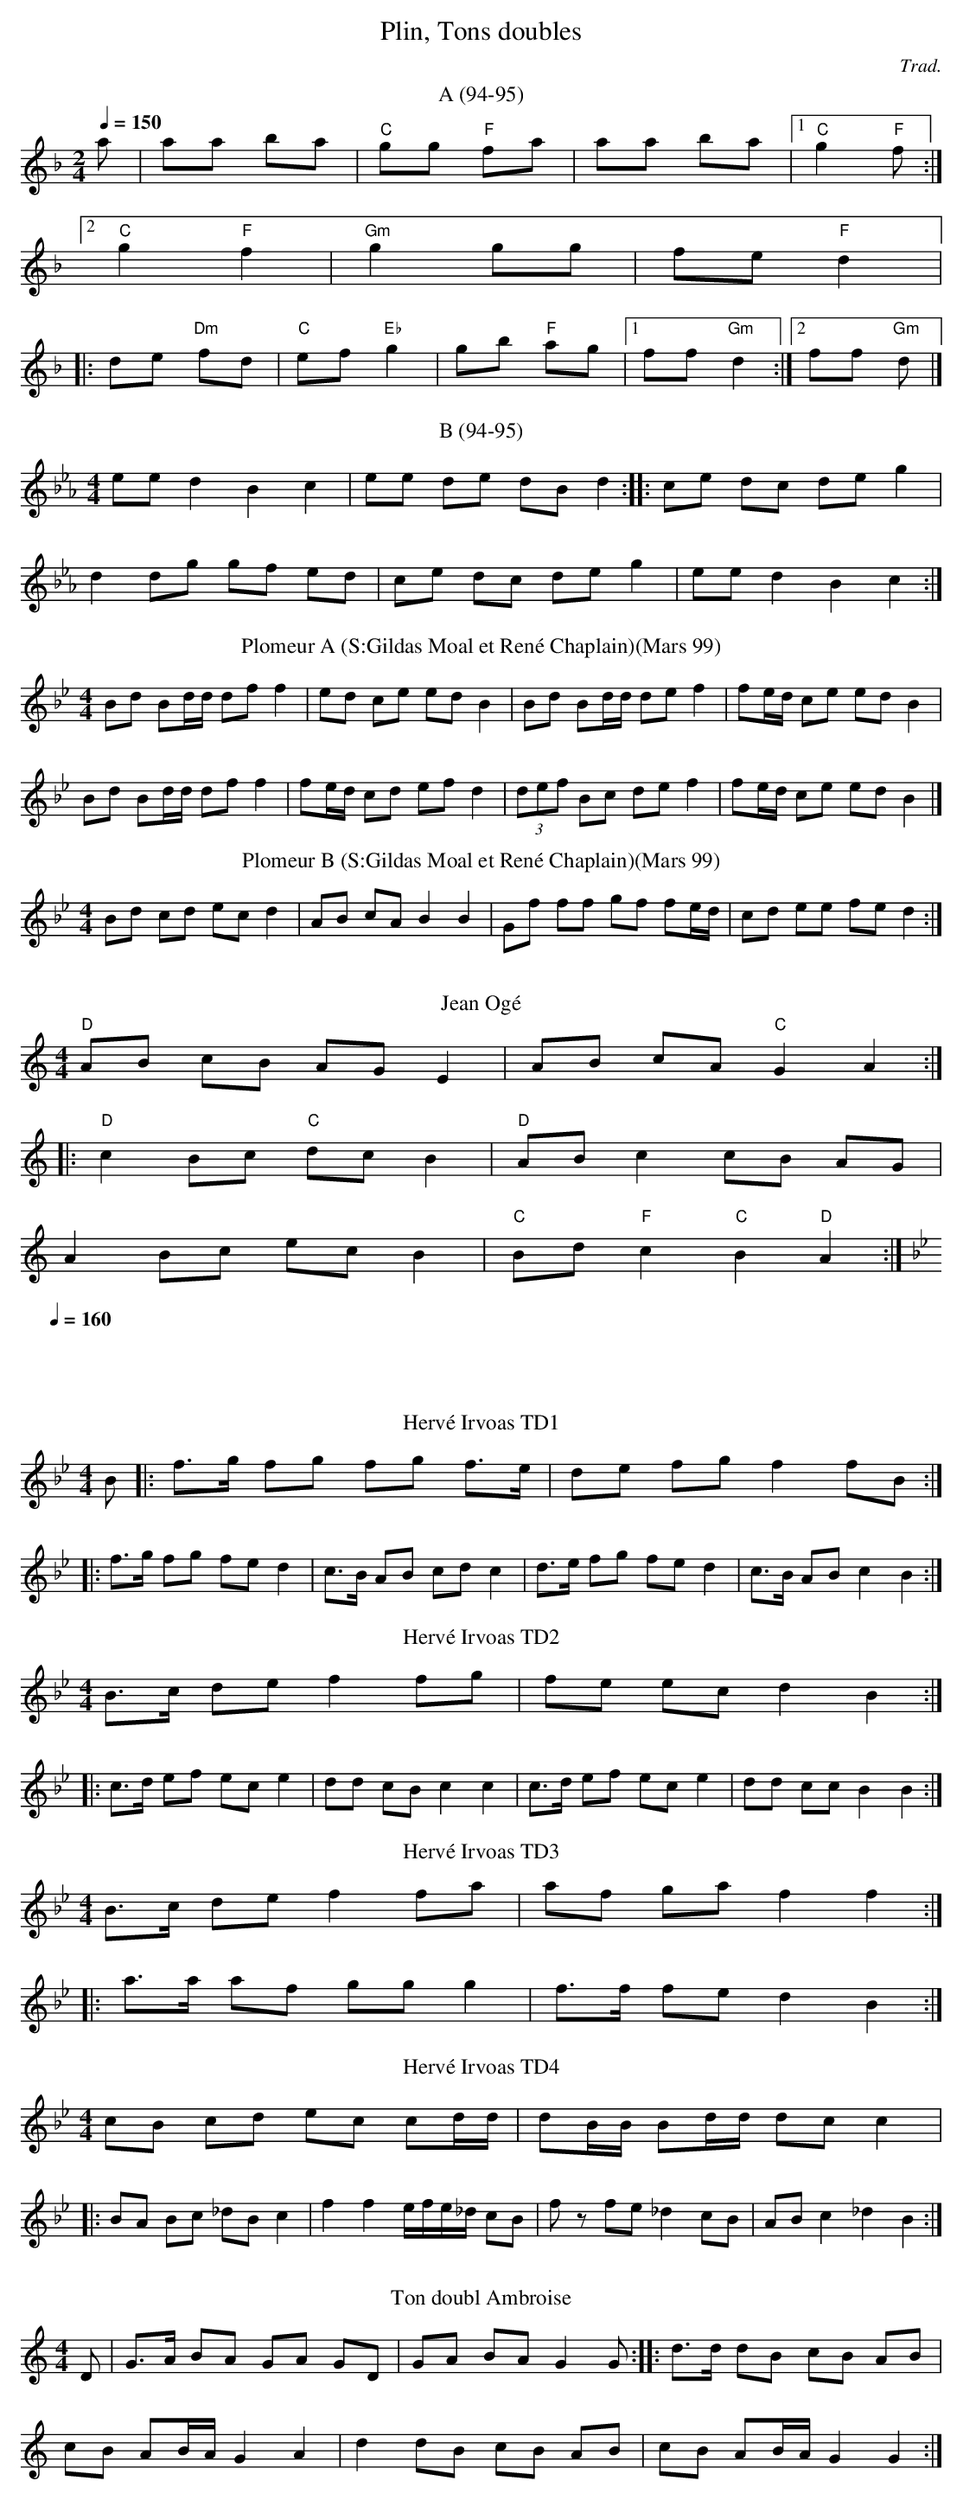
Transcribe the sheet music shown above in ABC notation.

X:1
T:Plin, Tons doubles
C:Trad.
Q:1/4=150
M:2/4
L:1/8
K:Bb
T:A (94-95)
K:F
a | aa ba | "C"gg "F"fa | aa ba |1 "C"g2 "F"f :|2
"C"g2 "F"f2 | "Gm"g2 gg | fe "F"d2 |:
de "Dm"fd | "C"ef "Eb"g2 | gb "F"ag |1 ff "Gm"d2 :|2 ff "Gm"d |]
T:B (94-95)
M:4/4
L:1/8
K:Eb
ee d2 B2 c2 | ee de dB d2 :: ce dc de g2 |
d2 dg gf ed | ce dc de g2 | ee d2 B2 c2 :|
T:Plomeur A (S:Gildas Moal et René Chaplain)(Mars 99)
K:Bb
Bd Bd/d/ df f2 | ed ce ed B2 | Bd Bd/d/ de f2 | fe/d/ ce ed B2 |
Bd Bd/d/ df f2 | fe/d/ cd ef d2 | (3def Bc de f2 | fe/d/ ce ed B2 |]
T:Plomeur B (S:Gildas Moal et René Chaplain)(Mars 99)
K:Bb
Bd cd ec d2 | AB cA B2 B2 | Gf ff gf fe/d/ | cd ee fe d2 :|
%%newpage
T:Jean Ogé
K:C
"D"AB cB AG E2 | AB cA "C"G2 A2 ::
"D"c2 Bc "C"dc B2 | "D"AB c2 cB AG |
A2 Bc ec B2 | "C"Bd "F"c2 "C"B2 "D"A2 :|
Q:1/4=160
K:Bb
T:Hervé Irvoas TD1
B |: f>g fg fg f>e | de fg f2 fB ::
f>g fg fe d2 | c>B AB cd c2 | d>e fg fe d2 | c>B AB c2 B2 :|
T:Hervé Irvoas TD2
B>c de f2 fg | fe ec d2 B2 ::
c>d ef ec e2 | dd cB c2 c2 | c>d ef ec e2 | dd cc B2 B2 :|
T:Hervé Irvoas TD3
B>c de f2 fa | af ga f2 f2 ::
a>a af gg g2 | f>f fe d2 B2 :|
T:Hervé Irvoas TD4
cB cd ec cd/d/ | dB/B/ Bd/d/ dc c2 |:
BA Bc _dB c2 | f2 f2 e/f/e/_d/ cB | f z fe _d2 cB | AB c2 _d2 B2 :|
T:Ton doubl Ambroise
M:4/4
L:1/8
K:C
D|G>A BA GA GD|GA BA G2 G :: d>d dB cB AB|
cB AB/A/ G2 A2|d2 dB cB AB|cB AB/A/ G2 G2:|
